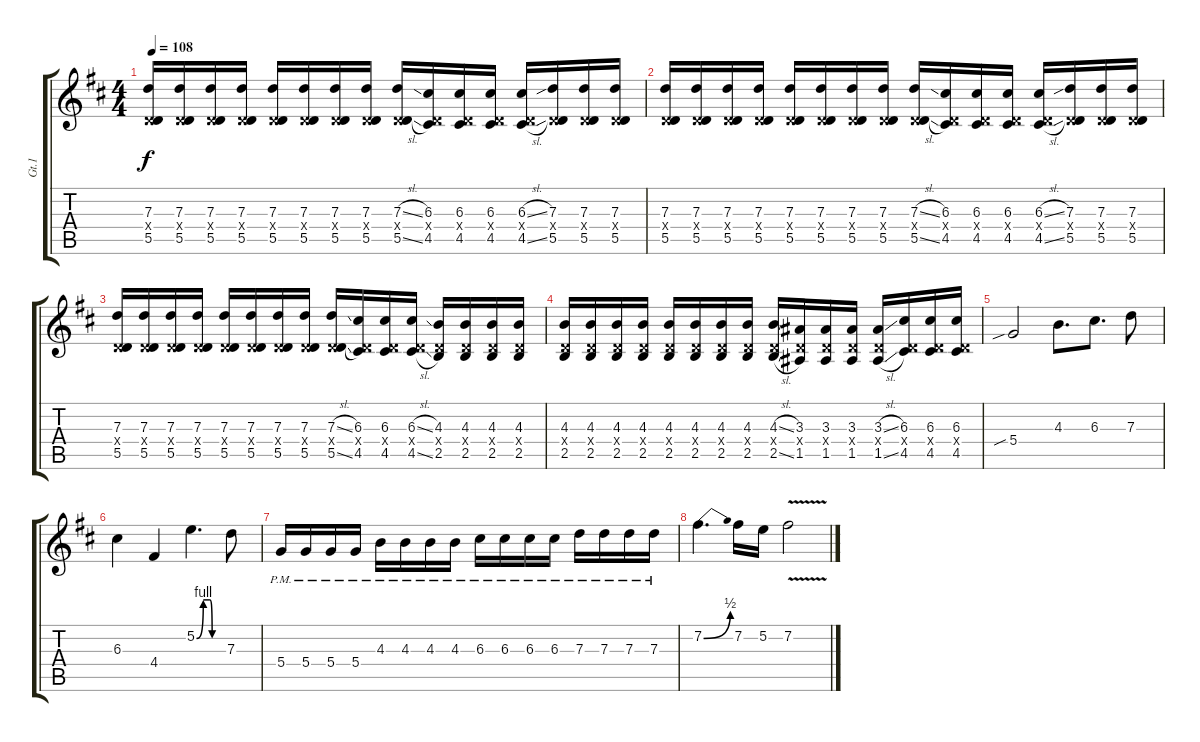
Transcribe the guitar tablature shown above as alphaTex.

\track ("Gt.1" "Gt.1") {instrument overdrivenguitar}
\staff {score tabs}
\tuning (E4 B3 G3 D3 A2 E2) {hide}
\ts (4 4)
\tempo 108
\clef g2
\ks d
(7.3 0.4{x} 5.5).16{dy f} (7.3 0.4{x} 5.5).16 (7.3 0.4{x} 5.5).16 (7.3 0.4{x} 5.5).16 (7.3 0.4{x} 5.5).16 (7.3 0.4{x} 5.5).16 (7.3 0.4{x} 5.5).16 (7.3 0.4{x} 5.5).16 (7.3{sl} 0.4{x} 5.5{sl}).16 (6.3 0.4{x} 4.5).16 (6.3 0.4{x} 4.5).16 (6.3 0.4{x} 4.5).16 (6.3{sl} 0.4{x} 4.5{sl}).16 (7.3 0.4{x} 5.5).16 (7.3 0.4{x} 5.5).16 (7.3 0.4{x} 5.5).16 |
(7.3 0.4{x} 5.5).16 (7.3 0.4{x} 5.5).16 (7.3 0.4{x} 5.5).16 (7.3 0.4{x} 5.5).16 (7.3 0.4{x} 5.5).16 (7.3 0.4{x} 5.5).16 (7.3 0.4{x} 5.5).16 (7.3 0.4{x} 5.5).16 (7.3{sl} 0.4{x} 5.5{sl}).16 (6.3 0.4{x} 4.5).16 (6.3 0.4{x} 4.5).16 (6.3 0.4{x} 4.5).16 (6.3{sl} 0.4{x} 4.5{sl}).16 (7.3 0.4{x} 5.5).16 (7.3 0.4{x} 5.5).16 (7.3 0.4{x} 5.5).16 |
(7.3 0.4{x} 5.5).16 (7.3 0.4{x} 5.5).16 (7.3 0.4{x} 5.5).16 (7.3 0.4{x} 5.5).16 (7.3 0.4{x} 5.5).16 (7.3 0.4{x} 5.5).16 (7.3 0.4{x} 5.5).16 (7.3 0.4{x} 5.5).16 (7.3{sl} 0.4{x} 5.5{sl}).16 (6.3 0.4{x} 4.5).16 (6.3 0.4{x} 4.5).16 (6.3{sl} 0.4{x} 4.5{sl}).16 (4.3 0.4{x} 2.5).16 (4.3 0.4{x} 2.5).16 (4.3 0.4{x} 2.5).16 (4.3 0.4{x} 2.5).16 |
(4.3 0.4{x} 2.5).16 (4.3 0.4{x} 2.5).16 (4.3 0.4{x} 2.5).16 (4.3 0.4{x} 2.5).16 (4.3 0.4{x} 2.5).16 (4.3 0.4{x} 2.5).16 (4.3 0.4{x} 2.5).16 (4.3 0.4{x} 2.5).16 (4.3{sl} 0.4{x} 2.5{sl}).16 (3.3 0.4{x} 1.5).16 (3.3 0.4{x} 1.5).16 (3.3 0.4{x} 1.5).16 (3.3{sl} 0.4{x} 1.5{sl}).16 (6.3 0.4{x} 4.5).16 (6.3 0.4{x} 4.5).16 (6.3 0.4{x} 4.5).16 |
5.4{sib}.2 4.3.8{d} 6.3.8{d} 7.3.8 |
6.3.4 4.4.4 5.2{be (custom 0 0 15 4 30 4 35 0 46 0 60 0)}.4{d} 7.3.8 |
5.4{pm}.16 5.4{pm}.16 5.4{pm}.16 5.4{pm}.16 4.3{pm}.16 4.3{pm}.16 4.3{pm}.16 4.3{pm}.16 6.3{pm}.16 6.3{pm}.16 6.3{pm}.16 6.3{pm}.16 7.3{pm}.16 7.3{pm}.16 7.3{pm}.16 7.3{pm}.16 |
7.2{be (bend 0 0 60 2)}.4{d} 7.2.16 5.2.16 7.2{v}.2
